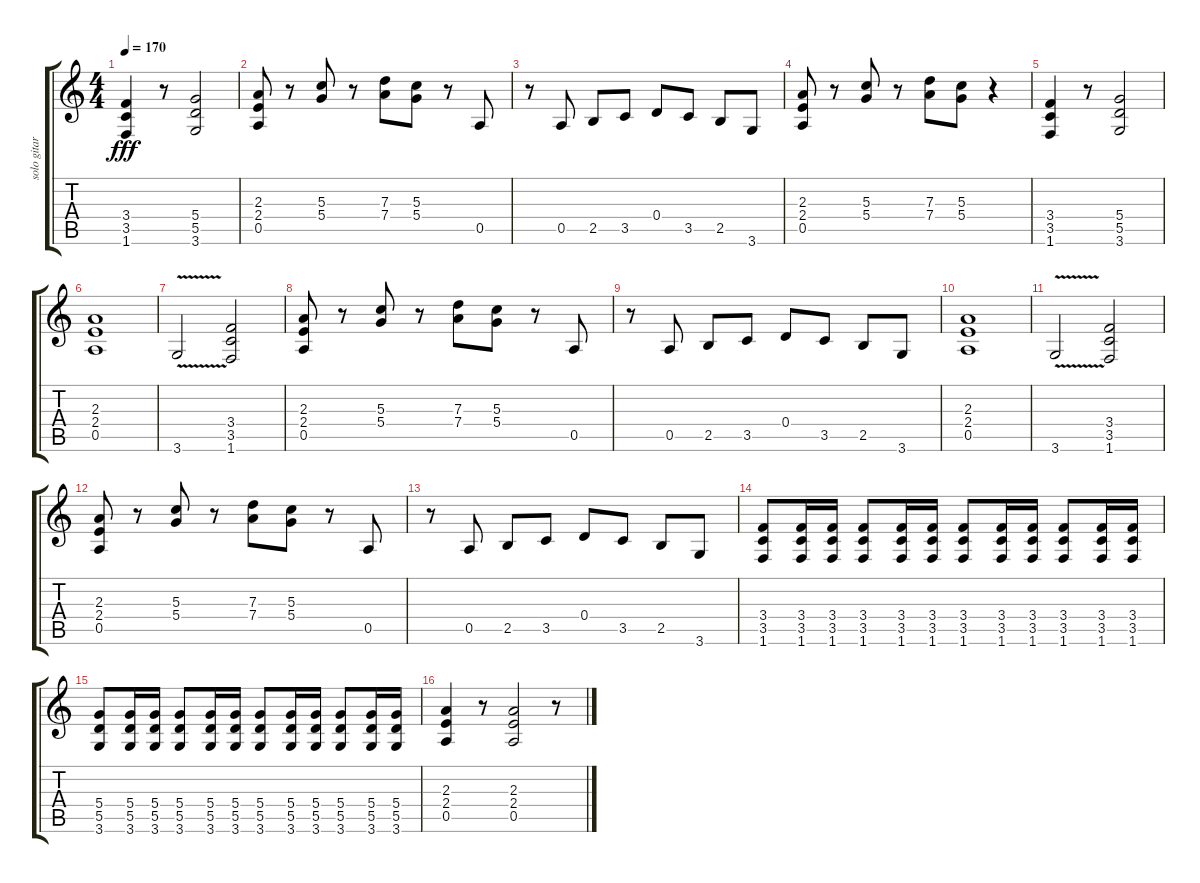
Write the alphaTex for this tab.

\track ("solo gitara" "solo gitar") {instrument distortionguitar bank 12}
\staff {score tabs}
\tuning (E4 B3 G3 D3 A2 E2) {hide}
\ts (4 4)
\tempo 170
\clef g2
\ks c
(3.4 3.5 1.6).4{dy fff} r.8 (5.4 5.5 3.6).2 |
(2.3 2.4 0.5).8 r.8 (5.3 5.4).8 r.8 (7.3 7.4).8 (5.3 5.4).8 r.8 0.5.8 |
r.8 0.5.8 2.5.8 3.5.8 0.4.8 3.5.8 2.5.8 3.6.8 |
(2.3 2.4 0.5).8 r.8 (5.3 5.4).8 r.8 (7.3 7.4).8 (5.3 5.4).8 r.4 |
(3.4 3.5 1.6).4 r.8 (5.4 5.5 3.6).2 |
(2.3 2.4 0.5).1 |
3.6{v}.2 (3.4 3.5 1.6).2 |
(2.3 2.4 0.5).8 r.8 (5.3 5.4).8 r.8 (7.3 7.4).8 (5.3 5.4).8 r.8 0.5.8 |
r.8 0.5.8 2.5.8 3.5.8 0.4.8 3.5.8 2.5.8 3.6.8 |
(2.3 2.4 0.5).1 |
3.6{v}.2 (3.4 3.5 1.6).2 |
(2.3 2.4 0.5).8 r.8 (5.3 5.4).8 r.8 (7.3 7.4).8 (5.3 5.4).8 r.8 0.5.8 |
r.8 0.5.8 2.5.8 3.5.8 0.4.8 3.5.8 2.5.8 3.6.8 |
(3.4 3.5 1.6).8 (3.4 3.5 1.6).16 (3.4 3.5 1.6).16 (3.4 3.5 1.6).8 (3.4 3.5 1.6).16 (3.4 3.5 1.6).16 (3.4 3.5 1.6).8 (3.4 3.5 1.6).16 (3.4 3.5 1.6).16 (3.4 3.5 1.6).8 (3.4 3.5 1.6).16 (3.4 3.5 1.6).16 |
(5.4 5.5 3.6).8 (5.4 5.5 3.6).16 (5.4 5.5 3.6).16 (5.4 5.5 3.6).8 (5.4 5.5 3.6).16 (5.4 5.5 3.6).16 (5.4 5.5 3.6).8 (5.4 5.5 3.6).16 (5.4 5.5 3.6).16 (5.4 5.5 3.6).8 (5.4 5.5 3.6).16 (5.4 5.5 3.6).16 |
(2.3 2.4 0.5).4 r.8 (2.3 2.4 0.5).2 r.8
